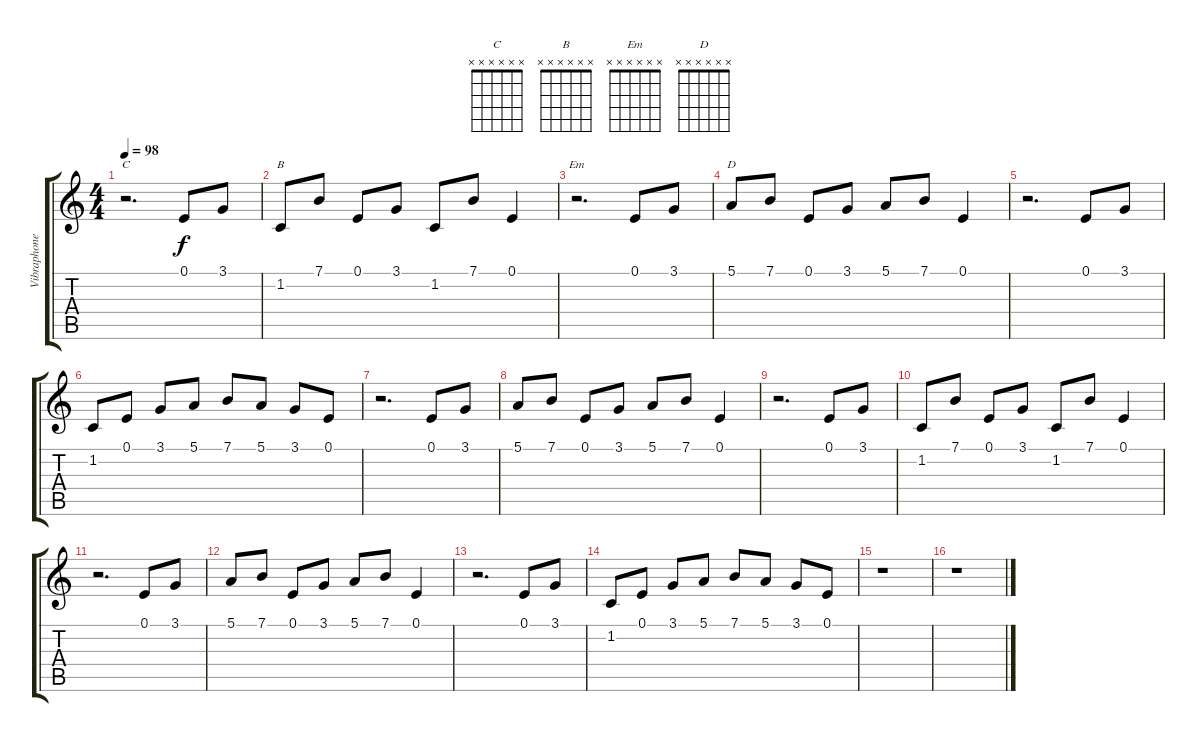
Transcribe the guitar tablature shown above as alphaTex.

\track ("Vibraphone" "Vibraphone") {instrument vibraphone}
\staff {score tabs}
\tuning (E4 B3 G3 D3 A2 E2) {hide}
\chord ("C" x x x x x x) {firstfret 0}
\chord ("B" x x x x x x) {firstfret 0}
\chord ("Em" x x x x x x) {firstfret 0}
\chord ("D" x x x x x x) {firstfret 0}
\ts (4 4)
\tempo 98
\clef g2
\ks c
r.2{d ch "C" dy f} 0.1.8 3.1.8 |
1.2.8{ch "B"} 7.1.8 0.1.8 3.1.8 1.2.8 7.1.8 0.1.4 |
r.2{d ch "Em"} 0.1.8 3.1.8 |
5.1.8{ch "D"} 7.1.8 0.1.8 3.1.8 5.1.8 7.1.8 0.1.4 |
r.2{d} 0.1.8 3.1.8 |
1.2.8 0.1.8 3.1.8 5.1.8 7.1.8 5.1.8 3.1.8 0.1.8 |
r.2{d} 0.1.8 3.1.8 |
5.1.8 7.1.8 0.1.8 3.1.8 5.1.8 7.1.8 0.1.4 |
r.2{d} 0.1.8 3.1.8 |
1.2.8 7.1.8 0.1.8 3.1.8 1.2.8 7.1.8 0.1.4 |
r.2{d} 0.1.8 3.1.8 |
5.1.8 7.1.8 0.1.8 3.1.8 5.1.8 7.1.8 0.1.4 |
r.2{d} 0.1.8 3.1.8 |
1.2.8 0.1.8 3.1.8 5.1.8 7.1.8 5.1.8 3.1.8 0.1.8 |
r.1 |
r.1
